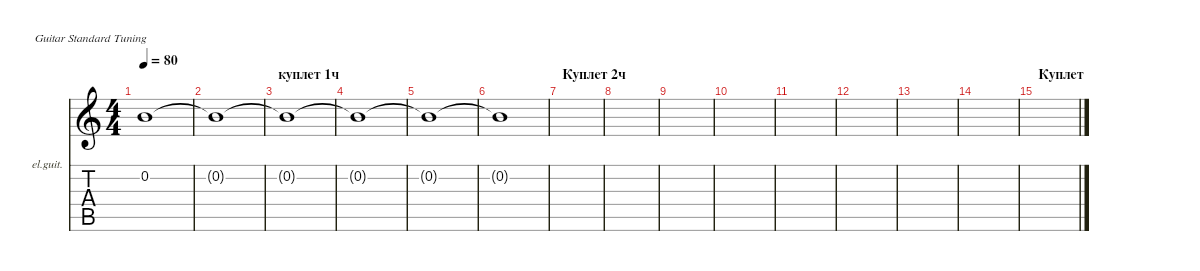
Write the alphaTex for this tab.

\defaultSystemsLayout 4
\hideDynamics
\bracketExtendMode nobrackets
\firstSystemTrackNameOrientation horizontal
\otherSystemsTrackNameOrientation horizontal
\track ("Clean Guitar" "el.guit.") {instrument electricguitarclean}
\staff {score tabs}
\tuning (E4 B3 G3 D3 A2 E2)
\ts (4 4)
\tempo 80
\clef g2
\ks c
0.2{t}.1{dy mf beam Down} |
0.2{t}.1{beam Down} |
\section ("" "куплет 1ч")
0.2{t}.1{beam Down} |
0.2{t}.1{beam Down} |
0.2{t}.1{beam Down} |
0.2{t}.1{beam Down} |
\section ("" "Куплет 2ч")
|
|
|
|
|
|
|
|
\section ("" "Куплет")
